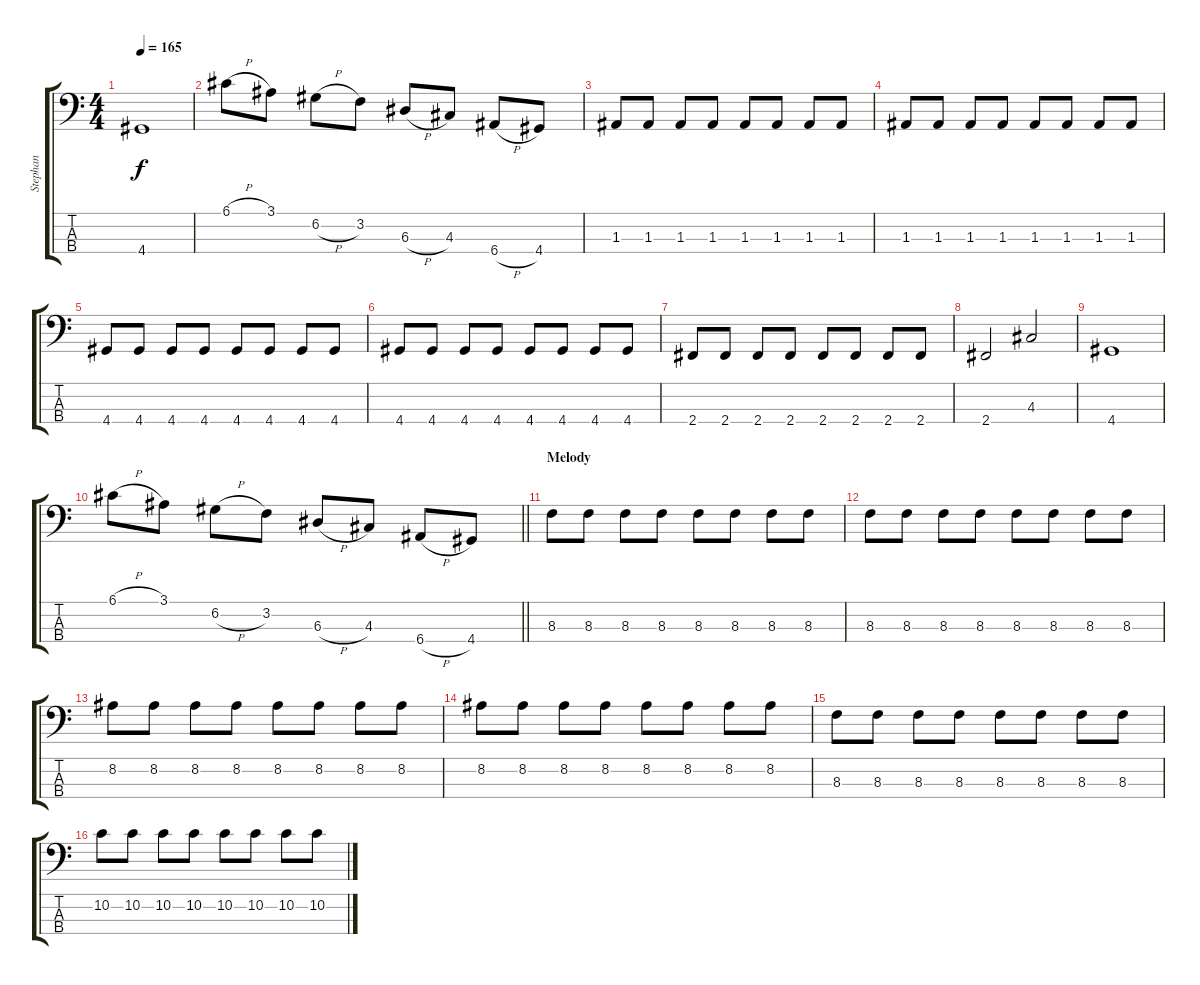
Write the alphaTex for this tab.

\track ("Stephan" "Stephan") {instrument electricbassfinger}
\staff {score tabs}
\tuning (G2 D2 A1 E1) {hide}
\ts (4 4)
\tempo 165
\clef f4
\ks c
4.4.1{dy f} |
6.1{h}.8 3.1.8 6.2{h}.8 3.2.8 6.3{h}.8 4.3.8 6.4{h}.8 4.4.8 |
1.3.8 1.3.8 1.3.8 1.3.8 1.3.8 1.3.8 1.3.8 1.3.8 |
1.3.8 1.3.8 1.3.8 1.3.8 1.3.8 1.3.8 1.3.8 1.3.8 |
4.4.8 4.4.8 4.4.8 4.4.8 4.4.8 4.4.8 4.4.8 4.4.8 |
4.4.8 4.4.8 4.4.8 4.4.8 4.4.8 4.4.8 4.4.8 4.4.8 |
2.4.8 2.4.8 2.4.8 2.4.8 2.4.8 2.4.8 2.4.8 2.4.8 |
2.4.2 4.3.2 |
4.4.1 |
\barLineRight lightlight
6.1{h}.8 3.1.8 6.2{h}.8 3.2.8 6.3{h}.8 4.3.8 6.4{h}.8 4.4.8 |
\section ("" "Melody")
8.3.8 8.3.8 8.3.8 8.3.8 8.3.8 8.3.8 8.3.8 8.3.8 |
8.3.8 8.3.8 8.3.8 8.3.8 8.3.8 8.3.8 8.3.8 8.3.8 |
8.2.8 8.2.8 8.2.8 8.2.8 8.2.8 8.2.8 8.2.8 8.2.8 |
8.2.8 8.2.8 8.2.8 8.2.8 8.2.8 8.2.8 8.2.8 8.2.8 |
8.3.8 8.3.8 8.3.8 8.3.8 8.3.8 8.3.8 8.3.8 8.3.8 |
10.2.8 10.2.8 10.2.8 10.2.8 10.2.8 10.2.8 10.2.8 10.2.8
